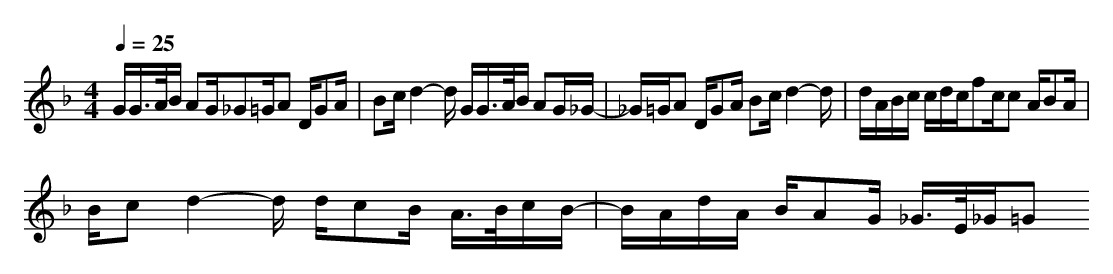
X:1
T:
M: 4/4
L: 1/8
Q:1/4=25
K:F % 1 flats
G/2G/2>A/2B/2 AG/2_G=G/2A D/2GA/2|Bc/2d2-d/2 G/2G/2>A/2B/2 AG/2_G/2-|_G/2=G/2A D/2GA/2 Bc/2d2-d/2|d/2A/2B/2c/2 c/2d/2c/2fc/2c A/2BA/2|
B/2cd2-d/2 d/2cB/2 A/2>B/2c/2B/2-|B/2A/2d/2A/2 B/2AG/2 _G/2>E/2_G/2=G
